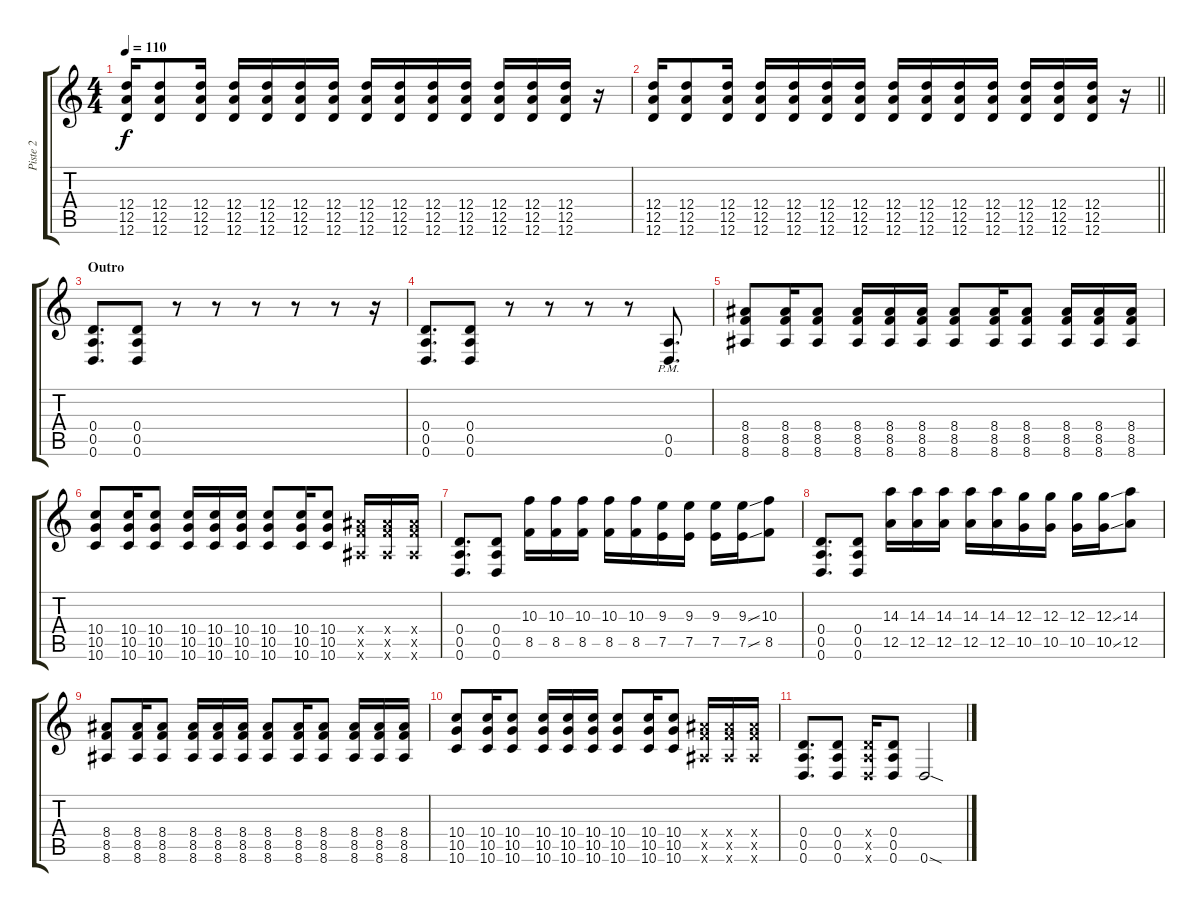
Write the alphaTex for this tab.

\track ("Piste 2" "Piste 2") {instrument distortionguitar}
\staff {score tabs}
\tuning (E4 B3 G3 D3 A2 D2) {hide}
\ts (4 4)
\tempo 110
\clef g2
\ks c
(12.4 12.5 12.6).16{dy f} (12.4 12.5 12.6).8 (12.4 12.5 12.6).16 (12.4 12.5 12.6).16 (12.4 12.5 12.6).16 (12.4 12.5 12.6).16 (12.4 12.5 12.6).16 (12.4 12.5 12.6).16 (12.4 12.5 12.6).16 (12.4 12.5 12.6).16 (12.4 12.5 12.6).16 (12.4 12.5 12.6).16 (12.4 12.5 12.6).16 (12.4 12.5 12.6).16 r.16 |
\barLineRight lightlight
(12.4 12.5 12.6).16 (12.4 12.5 12.6).8 (12.4 12.5 12.6).16 (12.4 12.5 12.6).16 (12.4 12.5 12.6).16 (12.4 12.5 12.6).16 (12.4 12.5 12.6).16 (12.4 12.5 12.6).16 (12.4 12.5 12.6).16 (12.4 12.5 12.6).16 (12.4 12.5 12.6).16 (12.4 12.5 12.6).16 (12.4 12.5 12.6).16 (12.4 12.5 12.6).16 r.16 |
\section ("" "Outro")
(0.4 0.5 0.6).8{d} (0.4 0.5 0.6).8 r.8 r.8 r.8 r.8 r.8 r.16 |
(0.4 0.5 0.6).8{d} (0.4 0.5 0.6).8 r.8 r.8 r.8 r.8 (0.5{pm} 0.6{pm}).8{d} |
(8.4 8.5 8.6).8 (8.4 8.5 8.6).16 (8.4 8.5 8.6).8 (8.4 8.5 8.6).16 (8.4 8.5 8.6).16 (8.4 8.5 8.6).16 (8.4 8.5 8.6).8 (8.4 8.5 8.6).16 (8.4 8.5 8.6).8 (8.4 8.5 8.6).16 (8.4 8.5 8.6).16 (8.4 8.5 8.6).16 |
(10.4 10.5 10.6).8 (10.4 10.5 10.6).16 (10.4 10.5 10.6).8 (10.4 10.5 10.6).16 (10.4 10.5 10.6).16 (10.4 10.5 10.6).16 (10.4 10.5 10.6).8 (10.4 10.5 10.6).16 (10.4 10.5 10.6).8 (8.4{x} 8.5{x} 8.6{x}).16 (8.4{x} 8.5{x} 8.6{x}).16 (8.4{x} 8.5{x} 8.6{x}).16 |
(0.4 0.5 0.6).8{d} (0.4 0.5 0.6).8 (10.3 8.5).16 (10.3 8.5).16 (10.3 8.5).16 (10.3 8.5).16 (10.3 8.5).16 (9.3 7.5).16 (9.3 7.5).16 (9.3 7.5).16 (9.3{ss} 7.5{ss}).16 (10.3 8.5).8 |
(0.4 0.5 0.6).8{d} (0.4 0.5 0.6).8 (14.3 12.5).16 (14.3 12.5).16 (14.3 12.5).16 (14.3 12.5).16 (14.3 12.5).16 (12.3 10.5).16 (12.3 10.5).16 (12.3 10.5).16 (12.3{ss} 10.5{ss}).16 (14.3 12.5).8 |
(8.4 8.5 8.6).8 (8.4 8.5 8.6).16 (8.4 8.5 8.6).8 (8.4 8.5 8.6).16 (8.4 8.5 8.6).16 (8.4 8.5 8.6).16 (8.4 8.5 8.6).8 (8.4 8.5 8.6).16 (8.4 8.5 8.6).8 (8.4 8.5 8.6).16 (8.4 8.5 8.6).16 (8.4 8.5 8.6).16 |
(10.4 10.5 10.6).8 (10.4 10.5 10.6).16 (10.4 10.5 10.6).8 (10.4 10.5 10.6).16 (10.4 10.5 10.6).16 (10.4 10.5 10.6).16 (10.4 10.5 10.6).8 (10.4 10.5 10.6).16 (10.4 10.5 10.6).8 (8.4{x} 8.5{x} 8.6{x}).16 (8.4{x} 8.5{x} 8.6{x}).16 (8.4{x} 8.5{x} 8.6{x}).16 |
(0.4 0.5 0.6).8{d} (0.4 0.5 0.6).8 (0.4{x} 0.5{x} 0.6{x}).16 (0.4 0.5 0.6).8 0.6{sod}.2
